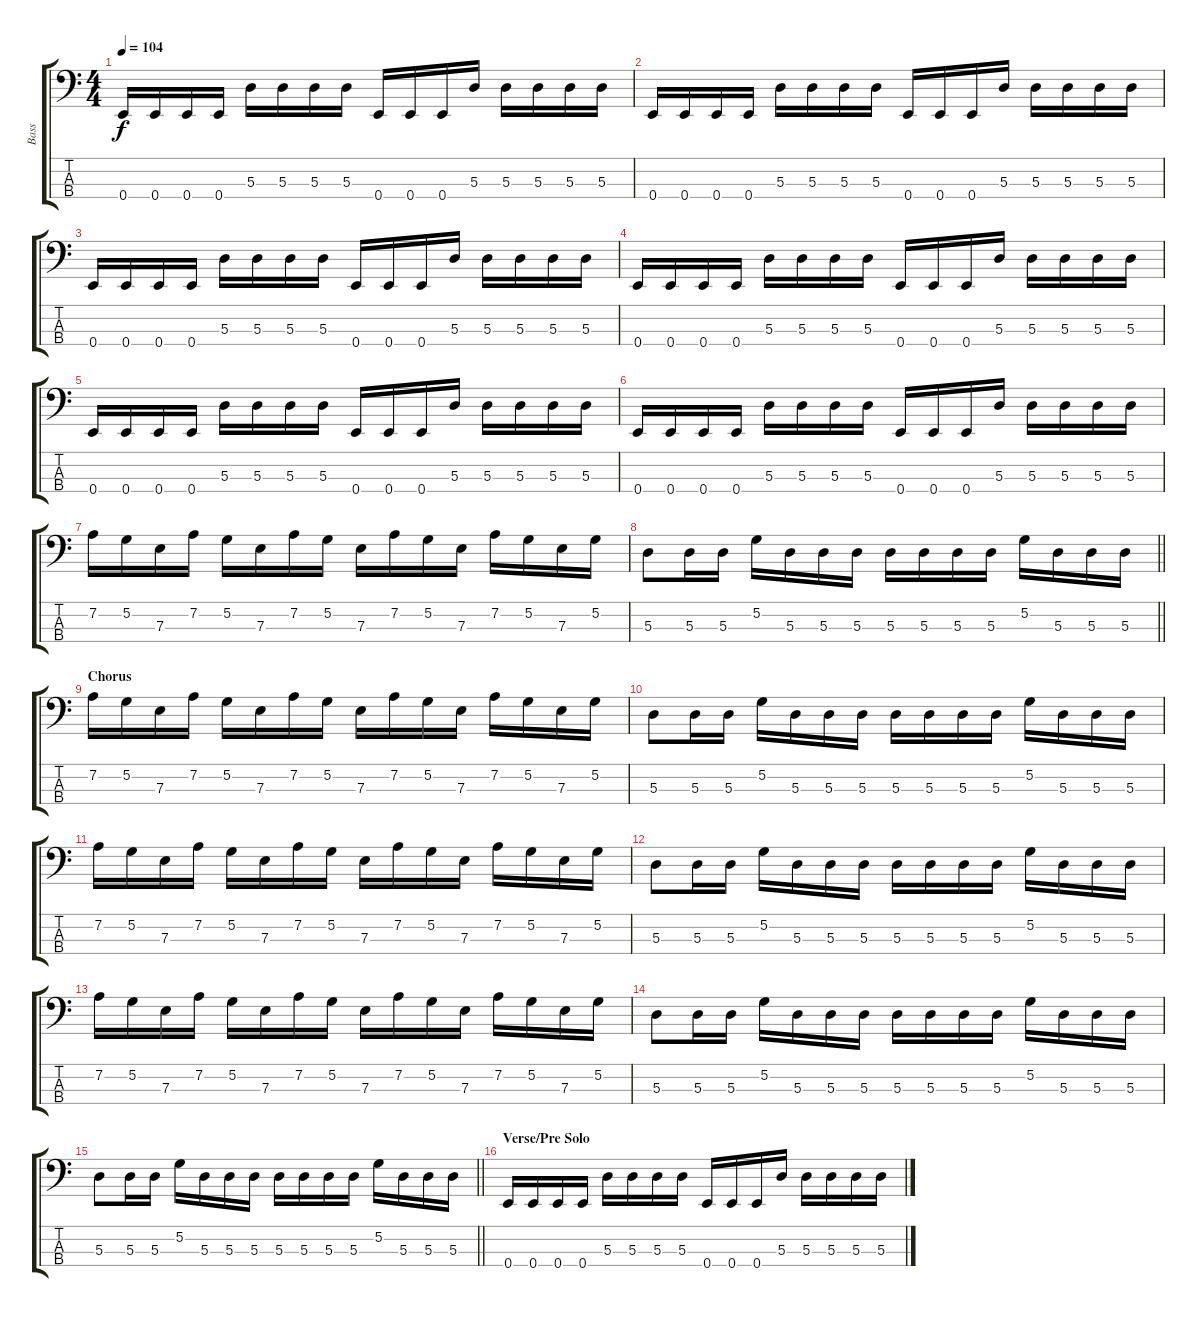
\track ("Bass" "Bass") {instrument electricbassfinger}
\staff {score tabs}
\tuning (G2 D2 A1 E1) {hide}
\ts (4 4)
\tempo 104
\clef f4
\ks c
0.4.16{dy f} 0.4.16 0.4.16 0.4.16 5.3.16 5.3.16 5.3.16 5.3.16 0.4.16 0.4.16 0.4.16 5.3.16 5.3.16 5.3.16 5.3.16 5.3.16 |
0.4.16 0.4.16 0.4.16 0.4.16 5.3.16 5.3.16 5.3.16 5.3.16 0.4.16 0.4.16 0.4.16 5.3.16 5.3.16 5.3.16 5.3.16 5.3.16 |
0.4.16 0.4.16 0.4.16 0.4.16 5.3.16 5.3.16 5.3.16 5.3.16 0.4.16 0.4.16 0.4.16 5.3.16 5.3.16 5.3.16 5.3.16 5.3.16 |
0.4.16 0.4.16 0.4.16 0.4.16 5.3.16 5.3.16 5.3.16 5.3.16 0.4.16 0.4.16 0.4.16 5.3.16 5.3.16 5.3.16 5.3.16 5.3.16 |
0.4.16 0.4.16 0.4.16 0.4.16 5.3.16 5.3.16 5.3.16 5.3.16 0.4.16 0.4.16 0.4.16 5.3.16 5.3.16 5.3.16 5.3.16 5.3.16 |
0.4.16 0.4.16 0.4.16 0.4.16 5.3.16 5.3.16 5.3.16 5.3.16 0.4.16 0.4.16 0.4.16 5.3.16 5.3.16 5.3.16 5.3.16 5.3.16 |
7.2.16 5.2.16 7.3.16 7.2.16 5.2.16 7.3.16 7.2.16 5.2.16 7.3.16 7.2.16 5.2.16 7.3.16 7.2.16 5.2.16 7.3.16 5.2.16 |
\barLineRight lightlight
5.3.8 5.3.16 5.3.16 5.2.16 5.3.16 5.3.16 5.3.16 5.3.16 5.3.16 5.3.16 5.3.16 5.2.16 5.3.16 5.3.16 5.3.16 |
\section ("" "Chorus")
7.2.16 5.2.16 7.3.16 7.2.16 5.2.16 7.3.16 7.2.16 5.2.16 7.3.16 7.2.16 5.2.16 7.3.16 7.2.16 5.2.16 7.3.16 5.2.16 |
5.3.8 5.3.16 5.3.16 5.2.16 5.3.16 5.3.16 5.3.16 5.3.16 5.3.16 5.3.16 5.3.16 5.2.16 5.3.16 5.3.16 5.3.16 |
7.2.16 5.2.16 7.3.16 7.2.16 5.2.16 7.3.16 7.2.16 5.2.16 7.3.16 7.2.16 5.2.16 7.3.16 7.2.16 5.2.16 7.3.16 5.2.16 |
5.3.8 5.3.16 5.3.16 5.2.16 5.3.16 5.3.16 5.3.16 5.3.16 5.3.16 5.3.16 5.3.16 5.2.16 5.3.16 5.3.16 5.3.16 |
7.2.16 5.2.16 7.3.16 7.2.16 5.2.16 7.3.16 7.2.16 5.2.16 7.3.16 7.2.16 5.2.16 7.3.16 7.2.16 5.2.16 7.3.16 5.2.16 |
5.3.8 5.3.16 5.3.16 5.2.16 5.3.16 5.3.16 5.3.16 5.3.16 5.3.16 5.3.16 5.3.16 5.2.16 5.3.16 5.3.16 5.3.16 |
\barLineRight lightlight
5.3.8 5.3.16 5.3.16 5.2.16 5.3.16 5.3.16 5.3.16 5.3.16 5.3.16 5.3.16 5.3.16 5.2.16 5.3.16 5.3.16 5.3.16 |
\section ("" "Verse/Pre Solo")
0.4.16 0.4.16 0.4.16 0.4.16 5.3.16 5.3.16 5.3.16 5.3.16 0.4.16 0.4.16 0.4.16 5.3.16 5.3.16 5.3.16 5.3.16 5.3.16
